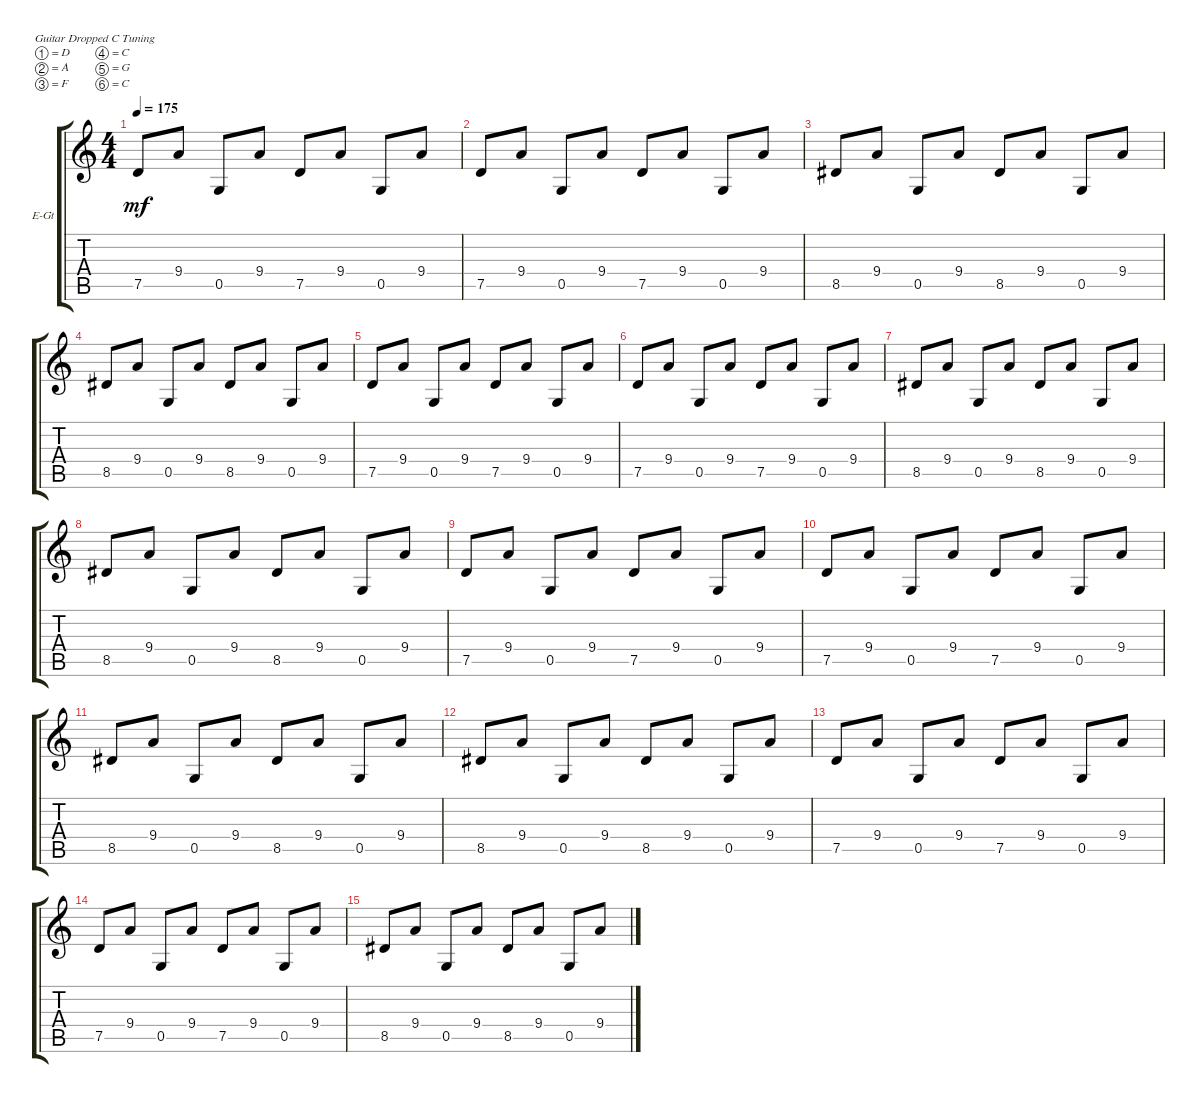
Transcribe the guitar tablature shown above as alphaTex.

\defaultSystemsLayout 4
\bracketExtendMode groupsimilarinstruments
\firstSystemTrackNameOrientation horizontal
\otherSystemsTrackNameOrientation horizontal
\track ("Electric Guitar" "E-Gt") {instrument electricguitarclean}
\staff {score tabs}
\tuning (D4 A3 F3 C3 G2 C2)
\ts (4 4)
\tempo 175
\clef g2
\ks c
7.5.8{dy mf} 9.4.8 0.5.8 9.4.8 7.5.8 9.4.8 0.5.8 9.4.8 |
7.5.8 9.4.8 0.5.8 9.4.8 7.5.8 9.4.8 0.5.8 9.4.8 |
8.5.8 9.4.8 0.5.8 9.4.8 8.5.8 9.4.8 0.5.8 9.4.8 |
8.5.8 9.4.8 0.5.8 9.4.8 8.5.8 9.4.8 0.5.8 9.4.8 |
7.5.8 9.4.8 0.5.8 9.4.8 7.5.8 9.4.8 0.5.8 9.4.8 |
7.5.8 9.4.8 0.5.8 9.4.8 7.5.8 9.4.8 0.5.8 9.4.8 |
8.5.8 9.4.8 0.5.8 9.4.8 8.5.8 9.4.8 0.5.8 9.4.8 |
8.5.8 9.4.8 0.5.8 9.4.8 8.5.8 9.4.8 0.5.8 9.4.8 |
7.5.8 9.4.8 0.5.8 9.4.8 7.5.8 9.4.8 0.5.8 9.4.8 |
7.5.8 9.4.8 0.5.8 9.4.8 7.5.8 9.4.8 0.5.8 9.4.8 |
8.5.8 9.4.8 0.5.8 9.4.8 8.5.8 9.4.8 0.5.8 9.4.8 |
8.5.8 9.4.8 0.5.8 9.4.8 8.5.8 9.4.8 0.5.8 9.4.8 |
7.5.8 9.4.8 0.5.8 9.4.8 7.5.8 9.4.8 0.5.8 9.4.8 |
7.5.8 9.4.8 0.5.8 9.4.8 7.5.8 9.4.8 0.5.8 9.4.8 |
8.5.8 9.4.8 0.5.8 9.4.8 8.5.8 9.4.8 0.5.8 9.4.8
